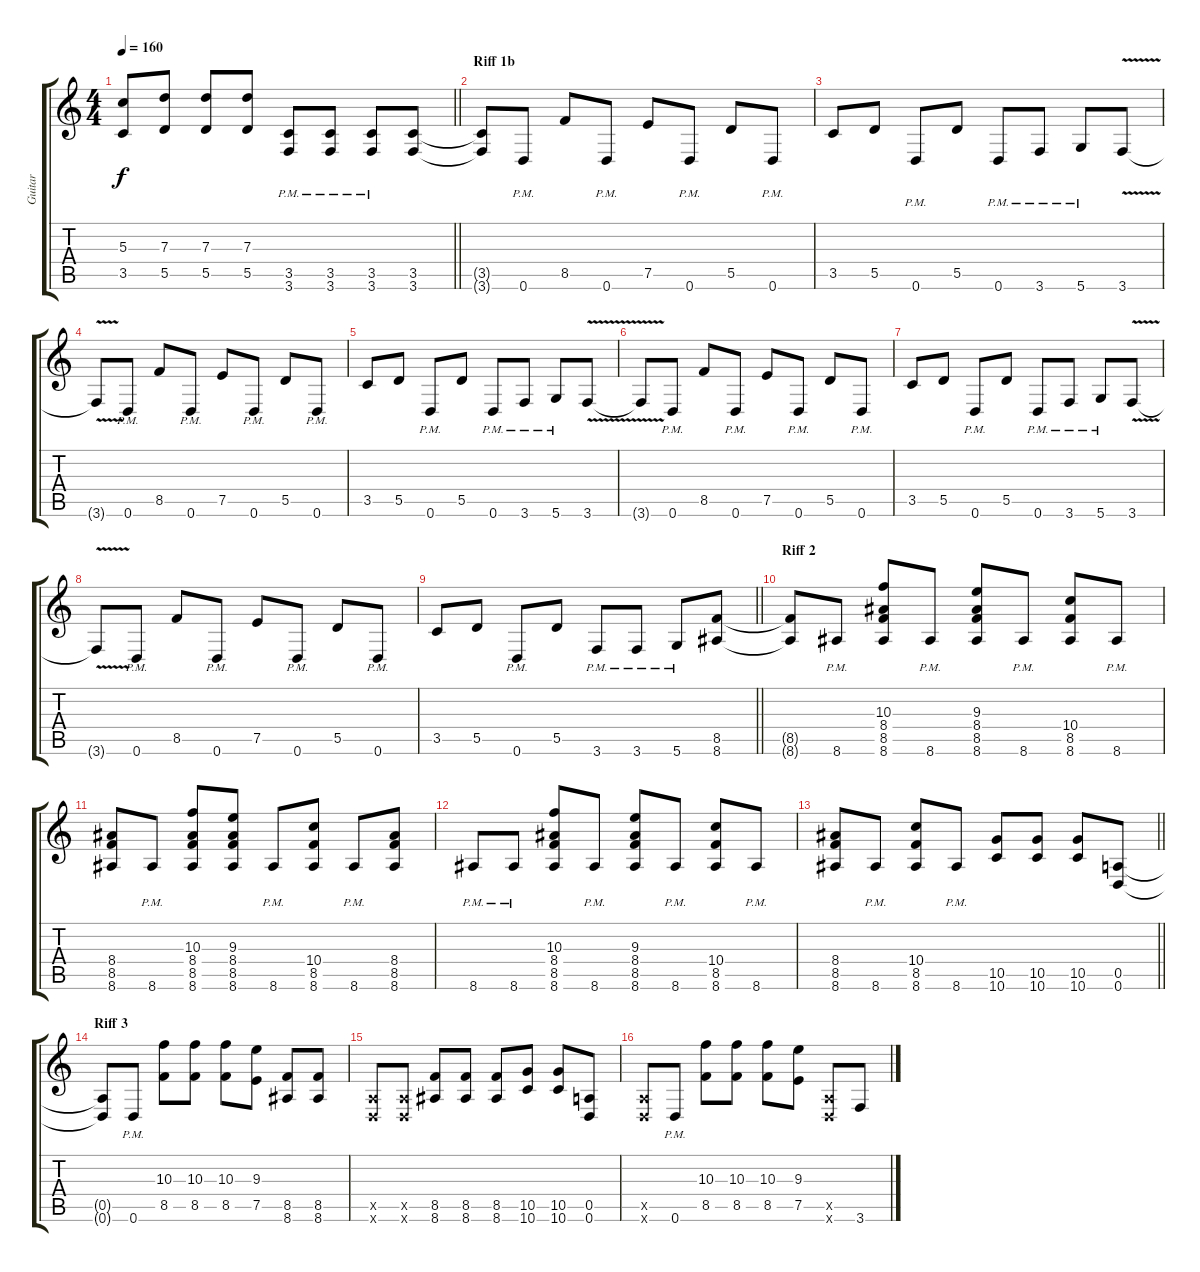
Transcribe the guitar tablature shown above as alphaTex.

\track ("Guitar" "Guitar") {instrument distortionguitar}
\staff {score tabs}
\tuning (E4 B3 G3 D3 A2 D2) {hide}
\ts (4 4)
\tempo 160
\clef g2
\barLineRight lightlight
\ks c
(5.3 3.5).8{dy f} (7.3 5.5).8 (7.3 5.5).8 (7.3 5.5).8 (3.5{pm} 3.6{pm}).8 (3.5{pm} 3.6{pm}).8 (3.5{pm} 3.6{pm}).8 (3.5 3.6).8 |
\section ("" "Riff 1b")
(3.5{t} 3.6{t}).8 0.6{pm}.8 8.5.8 0.6{pm}.8 7.5.8 0.6{pm}.8 5.5.8 0.6{pm}.8 |
3.5.8 5.5.8 0.6{pm}.8 5.5.8 0.6{pm}.8 3.6{pm}.8 5.6{pm}.8 3.6{v}.8 |
3.6{t}.8 0.6{pm}.8 8.5.8 0.6{pm}.8 7.5.8 0.6{pm}.8 5.5.8 0.6{pm}.8 |
3.5.8 5.5.8 0.6{pm}.8 5.5.8 0.6{pm}.8 3.6{pm}.8 5.6{pm}.8 3.6{v}.8 |
3.6{t}.8 0.6{pm}.8 8.5.8 0.6{pm}.8 7.5.8 0.6{pm}.8 5.5.8 0.6{pm}.8 |
3.5.8 5.5.8 0.6{pm}.8 5.5.8 0.6{pm}.8 3.6{pm}.8 5.6{pm}.8 3.6{v}.8 |
3.6{t}.8 0.6{pm}.8 8.5.8 0.6{pm}.8 7.5.8 0.6{pm}.8 5.5.8 0.6{pm}.8 |
\barLineRight lightlight
3.5.8 5.5.8 0.6{pm}.8 5.5.8 3.6{pm}.8 3.6{pm}.8 5.6{pm}.8 (8.5 8.6).8 |
\section ("" "Riff 2")
(8.5{t} 8.6{t}).8 8.6{pm}.8 (10.3 8.4 8.5 8.6).8 8.6{pm}.8 (9.3 8.4 8.5 8.6).8 8.6{pm}.8 (10.4 8.5 8.6).8 8.6{pm}.8 |
(8.4 8.5 8.6).8 8.6{pm}.8 (10.3 8.4 8.5 8.6).8 (9.3 8.4 8.5 8.6).8 8.6{pm}.8 (10.4 8.5 8.6).8 8.6{pm}.8 (8.4 8.5 8.6).8 |
8.6{pm}.8 8.6{pm}.8 (10.3 8.4 8.5 8.6).8 8.6{pm}.8 (9.3 8.4 8.5 8.6).8 8.6{pm}.8 (10.4 8.5 8.6).8 8.6{pm}.8 |
\barLineRight lightlight
(8.4 8.5 8.6).8 8.6{pm}.8 (10.4 8.5 8.6).8 8.6{pm}.8 (10.5 10.6).8 (10.5 10.6).8 (10.5 10.6).8 (0.5 0.6).8 |
\section ("" "Riff 3")
(0.5{t} 0.6{t}).8 0.6{pm}.8 (10.3 8.5).8 (10.3 8.5).8 (10.3 8.5).8 (9.3 7.5).8 (8.5 8.6).8 (8.5 8.6).8 |
(0.5{x} 0.6{x}).8 (0.5{x} 0.6{x}).8 (8.5 8.6).8 (8.5 8.6).8 (8.5 8.6).8 (10.5 10.6).8 (10.5 10.6).8 (0.5 0.6).8 |
(0.5{x} 0.6{x}).8 0.6{pm}.8 (10.3 8.5).8 (10.3 8.5).8 (10.3 8.5).8 (9.3 7.5).8 (0.5{x} 0.6{x}).8 3.6.8
